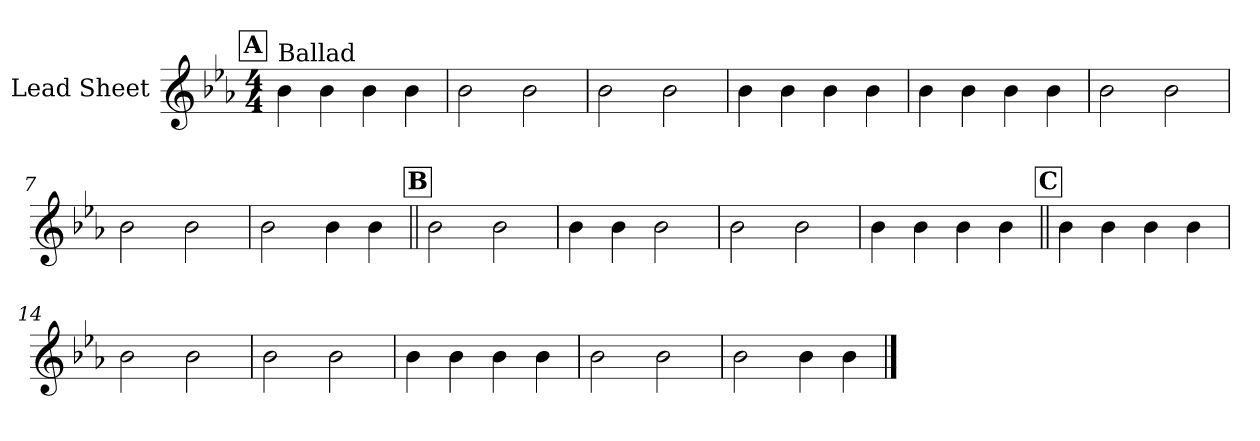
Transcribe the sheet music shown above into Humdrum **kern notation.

**kern
*part1
*staff1
*I"Lead Sheet
*clefG2
*k[b-e-a-]
*E-:
*M4/4
!!LO:REH:place=s1:a:fs=14:t=A
=1
!LO:TX:a:t=Ballad
4b-\
4b-\
4b-\
4b-\
=2
2b-\
2b-\
=3
2b-\
2b-\
=4
4b-\
4b-\
4b-\
4b-\
!!LO:LB:g=z
=5
4b-\
4b-\
4b-\
4b-\
=6
2b-\
2b-\
=7
2b-\
2b-\
=8
2b-\
4b-\
4b-\
!!LO:LB:g=z
!!LO:REH:place=s1:a:fs=14:t=B
=9||
2b-\
2b-\
=10
4b-\
4b-\
2b-\
=11
2b-\
2b-\
=12
4b-\
4b-\
4b-\
4b-\
!!LO:LB:g=z
!!LO:REH:place=s1:a:fs=14:t=C
=13||
4b-\
4b-\
4b-\
4b-\
=14
2b-\
2b-\
=15
2b-\
2b-\
=16
4b-\
4b-\
4b-\
4b-\
!!LO:LB:g=z
=17
2b-\
2b-\
=18
2b-\
4b-\
4b-\
==
*-
